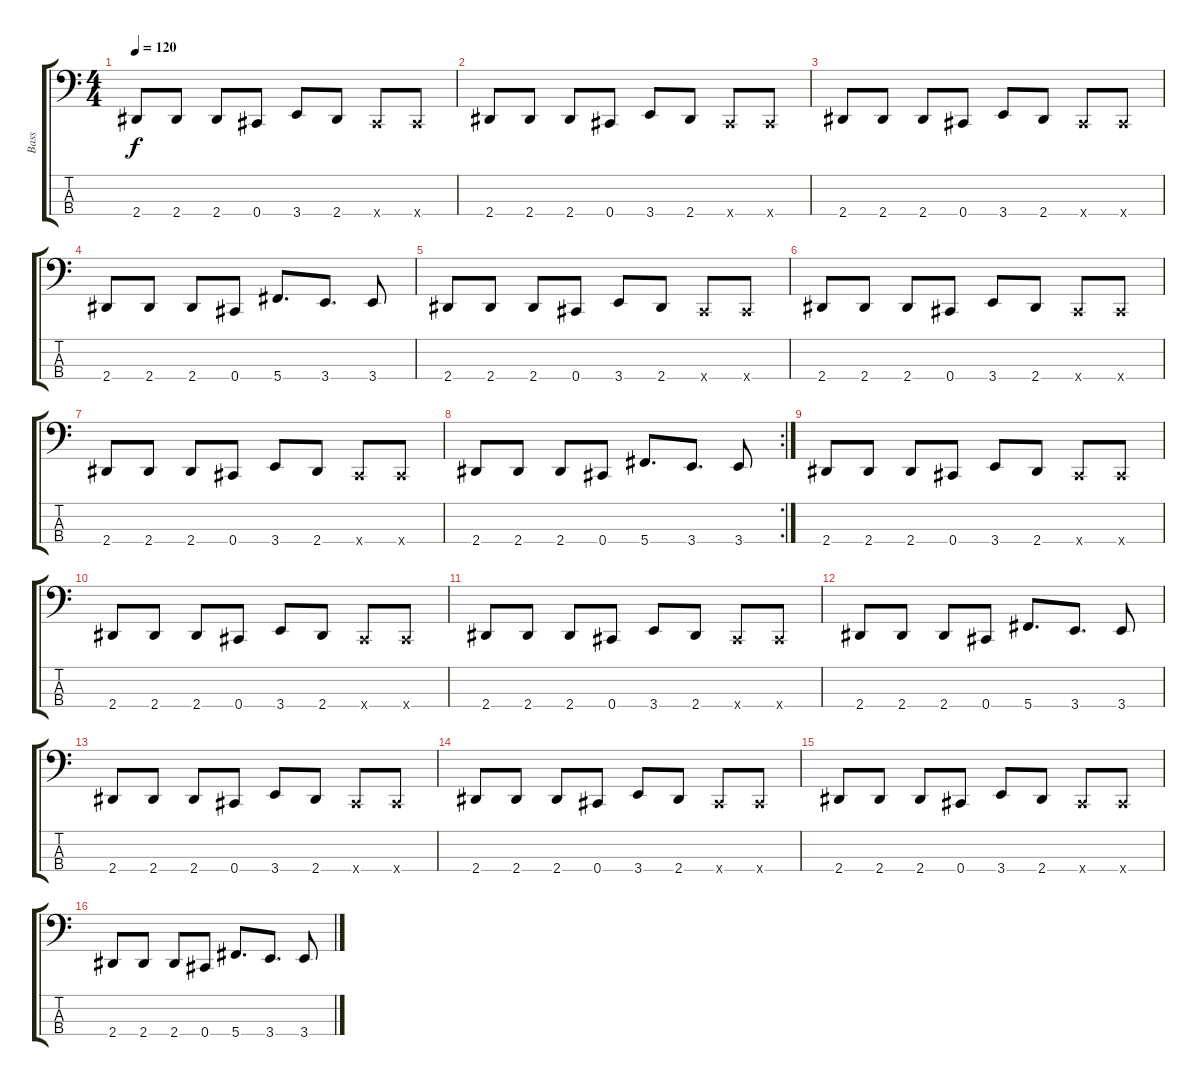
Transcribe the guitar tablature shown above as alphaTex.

\track ("Bass" "Bass") {instrument electricbassfinger}
\staff {score tabs}
\tuning (Gb2 Db2 Ab1 Db1) {hide}
\ts (4 4)
\tempo 120
\clef f4
\ks c
2.4.8{dy f} 2.4.8 2.4.8 0.4.8 3.4.8 2.4.8 0.4{x}.8 0.4{x}.8 |
2.4.8 2.4.8 2.4.8 0.4.8 3.4.8 2.4.8 0.4{x}.8 0.4{x}.8 |
2.4.8 2.4.8 2.4.8 0.4.8 3.4.8 2.4.8 0.4{x}.8 0.4{x}.8 |
2.4.8 2.4.8 2.4.8 0.4.8 5.4.8{d} 3.4.8{d} 3.4.8 |
2.4.8 2.4.8 2.4.8 0.4.8 3.4.8 2.4.8 0.4{x}.8 0.4{x}.8 |
2.4.8 2.4.8 2.4.8 0.4.8 3.4.8 2.4.8 0.4{x}.8 0.4{x}.8 |
2.4.8 2.4.8 2.4.8 0.4.8 3.4.8 2.4.8 0.4{x}.8 0.4{x}.8 |
\rc 2
2.4.8 2.4.8 2.4.8 0.4.8 5.4.8{d} 3.4.8{d} 3.4.8 |
2.4.8 2.4.8 2.4.8 0.4.8 3.4.8 2.4.8 0.4{x}.8 0.4{x}.8 |
2.4.8 2.4.8 2.4.8 0.4.8 3.4.8 2.4.8 0.4{x}.8 0.4{x}.8 |
2.4.8 2.4.8 2.4.8 0.4.8 3.4.8 2.4.8 0.4{x}.8 0.4{x}.8 |
2.4.8 2.4.8 2.4.8 0.4.8 5.4.8{d} 3.4.8{d} 3.4.8 |
2.4.8 2.4.8 2.4.8 0.4.8 3.4.8 2.4.8 0.4{x}.8 0.4{x}.8 |
2.4.8 2.4.8 2.4.8 0.4.8 3.4.8 2.4.8 0.4{x}.8 0.4{x}.8 |
2.4.8 2.4.8 2.4.8 0.4.8 3.4.8 2.4.8 0.4{x}.8 0.4{x}.8 |
2.4.8 2.4.8 2.4.8 0.4.8 5.4.8{d} 3.4.8{d} 3.4.8
